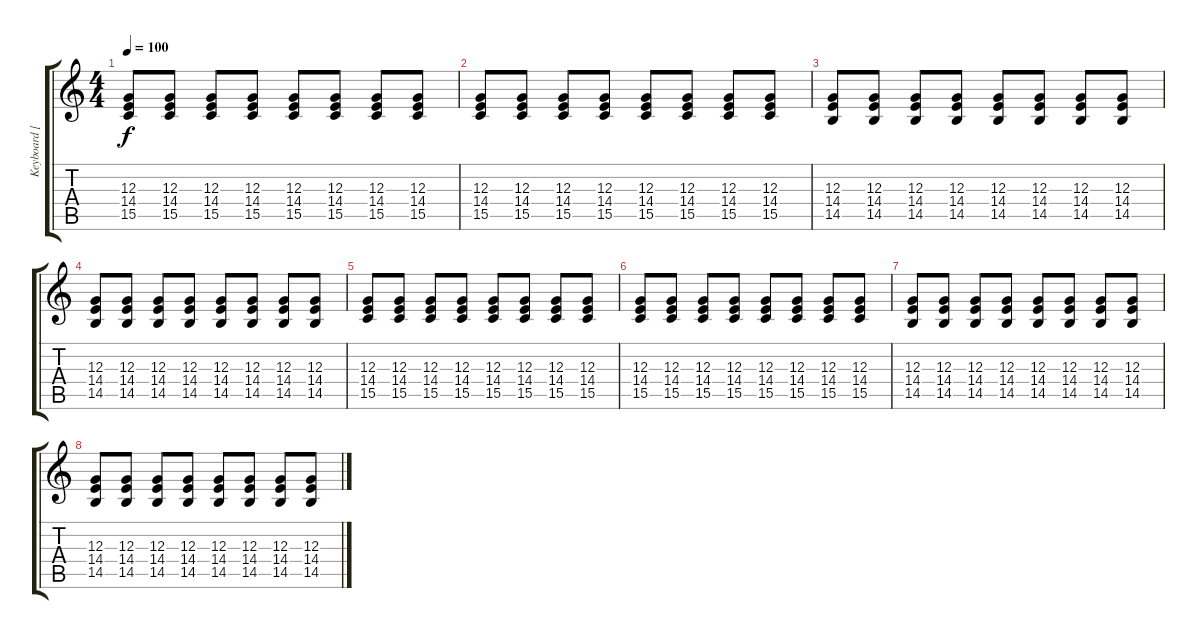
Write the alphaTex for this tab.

\track ("Keyboard [right]" "Keyboard [") {instrument pad2warm}
\staff {score tabs}
\tuning (E4 B3 G3 D3 A2 E2) {hide}
\ts (4 4)
\tempo 100
\clef g2
\ks c
(12.3 14.4 15.5).8{dy f volume 2} (12.3 14.4 15.5).8 (12.3 14.4 15.5).8 (12.3 14.4 15.5).8 (12.3 14.4 15.5).8 (12.3 14.4 15.5).8 (12.3 14.4 15.5).8 (12.3 14.4 15.5).8 |
(12.3 14.4 15.5).8 (12.3 14.4 15.5).8 (12.3 14.4 15.5).8 (12.3 14.4 15.5).8 (12.3 14.4 15.5).8 (12.3 14.4 15.5).8 (12.3 14.4 15.5).8 (12.3 14.4 15.5).8 |
(12.3 14.4 14.5).8 (12.3 14.4 14.5).8 (12.3 14.4 14.5).8 (12.3 14.4 14.5).8 (12.3 14.4 14.5).8 (12.3 14.4 14.5).8 (12.3 14.4 14.5).8 (12.3 14.4 14.5).8 |
(12.3 14.4 14.5).8 (12.3 14.4 14.5).8 (12.3 14.4 14.5).8 (12.3 14.4 14.5).8 (12.3 14.4 14.5).8 (12.3 14.4 14.5).8 (12.3 14.4 14.5).8 (12.3 14.4 14.5).8 |
(12.3 14.4 15.5).8{volume 0} (12.3 14.4 15.5).8 (12.3 14.4 15.5).8 (12.3 14.4 15.5).8 (12.3 14.4 15.5).8 (12.3 14.4 15.5).8 (12.3 14.4 15.5).8 (12.3 14.4 15.5).8 |
(12.3 14.4 15.5).8 (12.3 14.4 15.5).8 (12.3 14.4 15.5).8 (12.3 14.4 15.5).8 (12.3 14.4 15.5).8 (12.3 14.4 15.5).8 (12.3 14.4 15.5).8 (12.3 14.4 15.5).8 |
(12.3 14.4 14.5).8 (12.3 14.4 14.5).8 (12.3 14.4 14.5).8 (12.3 14.4 14.5).8 (12.3 14.4 14.5).8 (12.3 14.4 14.5).8 (12.3 14.4 14.5).8 (12.3 14.4 14.5).8 |
(12.3 14.4 14.5).8 (12.3 14.4 14.5).8 (12.3 14.4 14.5).8 (12.3 14.4 14.5).8 (12.3 14.4 14.5).8 (12.3 14.4 14.5).8 (12.3 14.4 14.5).8 (12.3 14.4 14.5).8
